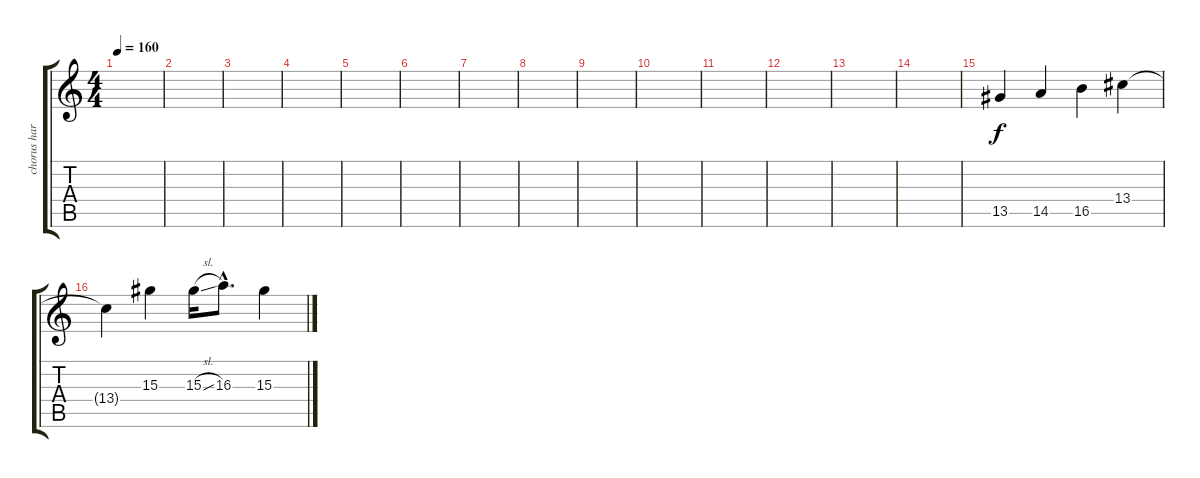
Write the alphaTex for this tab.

\track ("chorus harmony" "chorus har") {instrument distortionguitar}
\staff {score tabs}
\tuning (D4 A3 F3 C3 G2 D2) {hide}
\ts (4 4)
\tempo 160
\clef g2
\ks c
|
|
|
|
|
|
|
|
|
|
|
|
|
|
13.5.4 14.5.4 16.5.4 13.4.4 |
13.4{t}.4 15.3.4 15.3{sl}.16 16.3{hac}.8{d} 15.3.4
